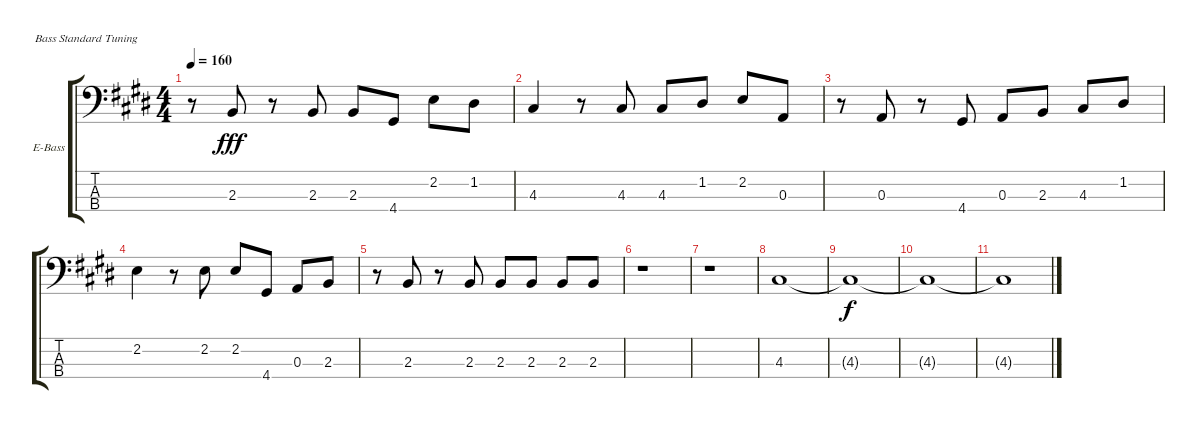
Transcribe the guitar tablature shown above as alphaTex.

\bracketExtendMode groupsimilarinstruments
\firstSystemTrackNameOrientation horizontal
\otherSystemsTrackNameOrientation horizontal
\track ("Bass" "E-Bass") {instrument electricbasspick}
\staff {score tabs}
\tuning (G2 D2 A1 E1)
\ts (4 4)
\tempo 160
\clef f4
\ks e
r.8{dy fff} 2.3.8 r.8 2.3.8 2.3.8 4.4.8 2.2.8 1.2.8 |
4.3.4 r.8 4.3.8 4.3.8 1.2.8 2.2.8 0.3.8 |
r.8 0.3.8 r.8 4.4.8 0.3.8 2.3.8 4.3.8 1.2.8 |
2.2.4 r.8 2.2.8 2.2.8 4.4.8 0.3.8 2.3.8 |
r.8 2.3.8 r.8 2.3.8 2.3.8 2.3.8 2.3.8 2.3.8 |
r.1 |
r.1 |
4.3.1 |
4.3{t}.1{dy f} |
4.3{t}.1 |
4.3{t}.1
